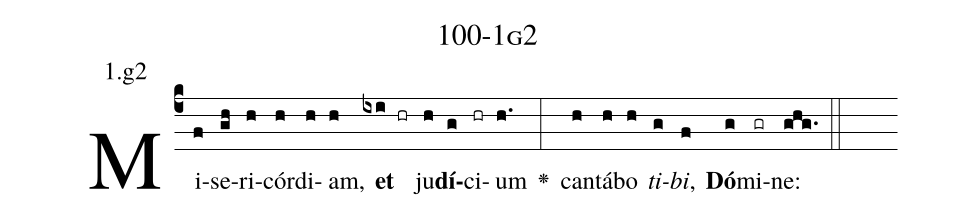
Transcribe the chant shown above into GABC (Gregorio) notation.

name: 100-1g2;
annotation: 1.g2;
%%
(c4)Mi(f)se(gh)ri(h)cór(h)di(h)am,(h) <b>et</b>(ixi hr) ju(h)<b>dí</b>(g)ci(hr)um(h.) <v>\greheightstar</v>(:) can(h)tá(h)bo(h) <i>ti</i>(g)<i>bi</i>,(f) <b>Dó</b>(g)mi(gr)ne:(ghg.) (::)


%E(h) u(h) o(g) u(f) a(g) e.(ghg.) (::)
